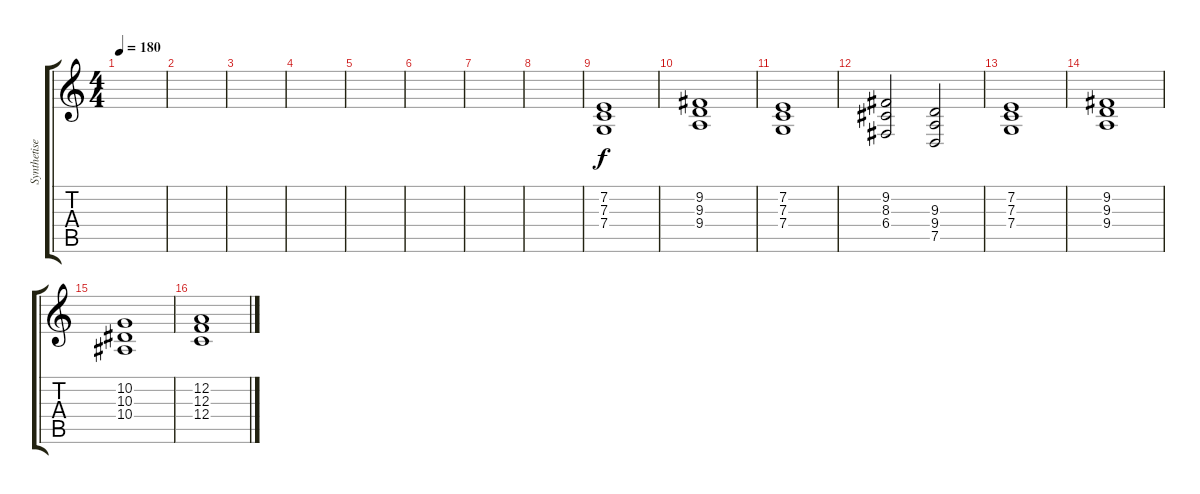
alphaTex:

\track ("Synthetiser" "Synthetise") {instrument stringensemble1}
\staff {score tabs}
\tuning (D4 A3 F3 C3 G2 C2) {hide}
\ts (4 4)
\tempo 180
\clef g2
\ks c
|
|
|
|
|
|
|
|
(7.2 7.3 7.4).1 |
(9.2 9.3 9.4).1 |
(7.2 7.3 7.4).1 |
(9.2 8.3 6.4).2 (9.3 9.4 7.5).2 |
(7.2 7.3 7.4).1 |
(9.2 9.3 9.4).1 |
(10.2 10.3 10.4).1 |
(12.2 12.3 12.4).1
